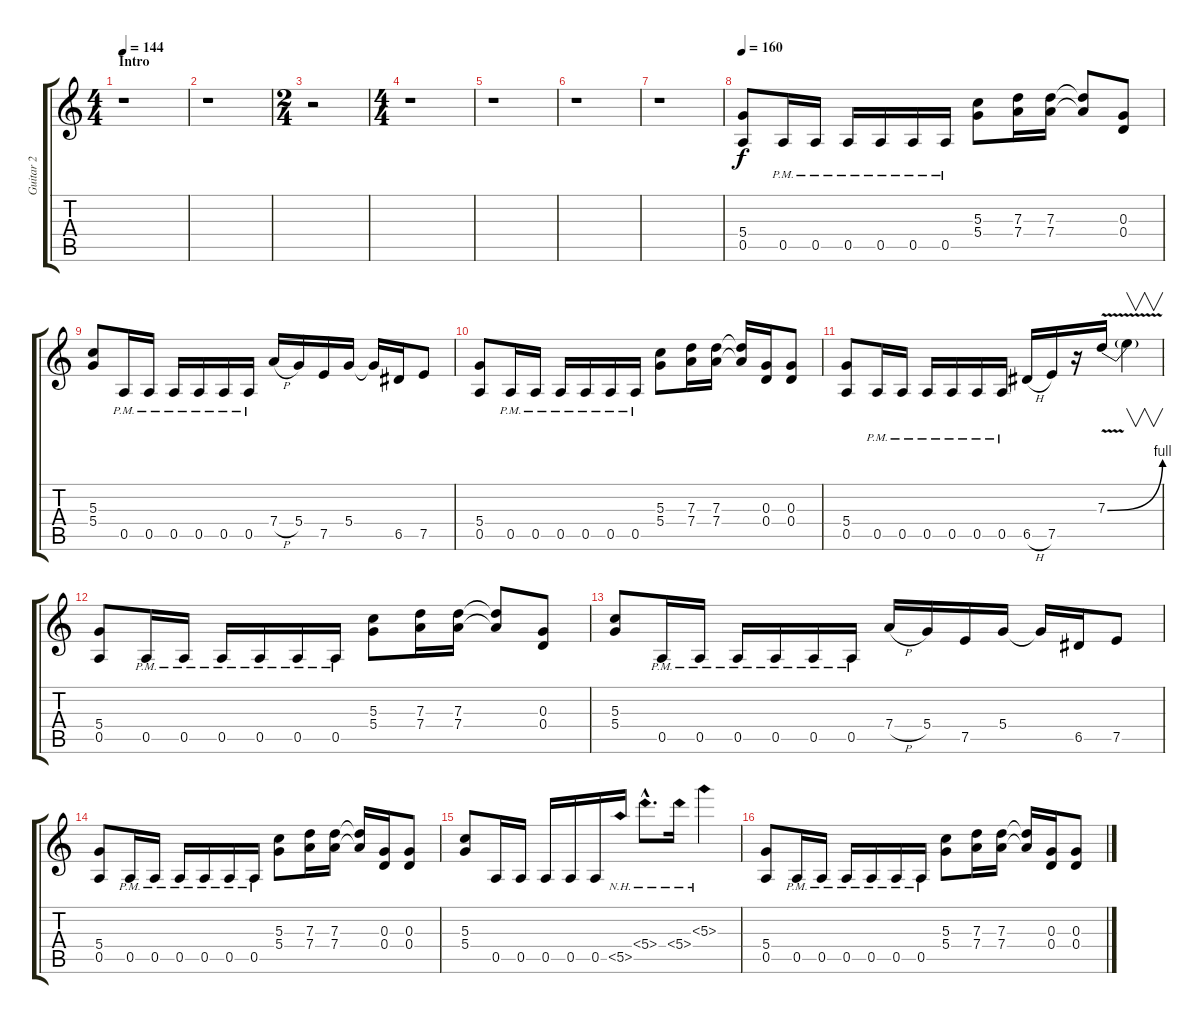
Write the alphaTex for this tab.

\track ("Guitar 2" "Guitar 2") {instrument overdrivenguitar}
\staff {score tabs}
\tuning (E4 B3 G3 D3 A2 E2) {hide}
\ts (4 4)
\section ("" "Intro")
\tempo 144
\clef g2
\ks c
r.1{dy f instrument overdrivenguitar} |
r.1 |
\ts (2 4)
r.2 |
\ts (4 4)
r.1 |
r.1 |
r.1 |
r.1 |
\tempo 160
(5.4 0.5).8 0.5{pm}.16 0.5{pm}.16 0.5{pm}.16 0.5{pm}.16 0.5{pm}.16 0.5{pm}.16 (5.3 5.4).8 (7.3 7.4).16 (7.3 7.4).16 (7.3{t} 7.4{t}).8 (0.3 0.4).8 |
(5.3 5.4).8 0.5{pm}.16 0.5{pm}.16 0.5{pm}.16 0.5{pm}.16 0.5{pm}.16 0.5{pm}.16 7.4{h}.16 5.4.16 7.5.16 5.4.16 5.4{t}.16 6.5.16 7.5.8 |
(5.4 0.5).8 0.5{pm}.16 0.5{pm}.16 0.5{pm}.16 0.5{pm}.16 0.5{pm}.16 0.5{pm}.16 (5.3 5.4).8 (7.3 7.4).16 (7.3 7.4).16 (7.3{t} 7.4{t}).16 (0.3 0.4).16 (0.3 0.4).8 |
(5.4 0.5).8 0.5{pm}.16 0.5{pm}.16 0.5{pm}.16 0.5{pm}.16 0.5{pm}.16 0.5{pm}.16 6.5{h}.16 7.5.16 r.16 7.3{be (bend 0 0 60 4) v}.16 7.3{t}.4{v} |
(5.4 0.5).8 0.5{pm}.16 0.5{pm}.16 0.5{pm}.16 0.5{pm}.16 0.5{pm}.16 0.5{pm}.16 (5.3 5.4).8 (7.3 7.4).16 (7.3 7.4).16 (7.3{t} 7.4{t}).8 (0.3 0.4).8 |
(5.3 5.4).8 0.5{pm}.16 0.5{pm}.16 0.5{pm}.16 0.5{pm}.16 0.5{pm}.16 0.5{pm}.16 7.4{h}.16 5.4.16 7.5.16 5.4.16 5.4{t}.16 6.5.16 7.5.8 |
(5.4 0.5).8 0.5{pm}.16 0.5{pm}.16 0.5{pm}.16 0.5{pm}.16 0.5{pm}.16 0.5{pm}.16 (5.3 5.4).8 (7.3 7.4).16 (7.3 7.4).16 (7.3{t} 7.4{t}).16 (0.3 0.4).16 (0.3 0.4).8 |
(5.3 5.4).8 0.5.16 0.5.16 0.5.16 0.5.16 0.5.16 5.5{nh}.16 5.4{nh hac}.8{d} 5.4{nh}.16 5.3{nh}.4 |
(5.4 0.5).8 0.5{pm}.16 0.5{pm}.16 0.5{pm}.16 0.5{pm}.16 0.5{pm}.16 0.5{pm}.16 (5.3 5.4).8 (7.3 7.4).16 (7.3 7.4).16 (7.3{t} 7.4{t}).16 (0.3 0.4).16 (0.3 0.4).8
